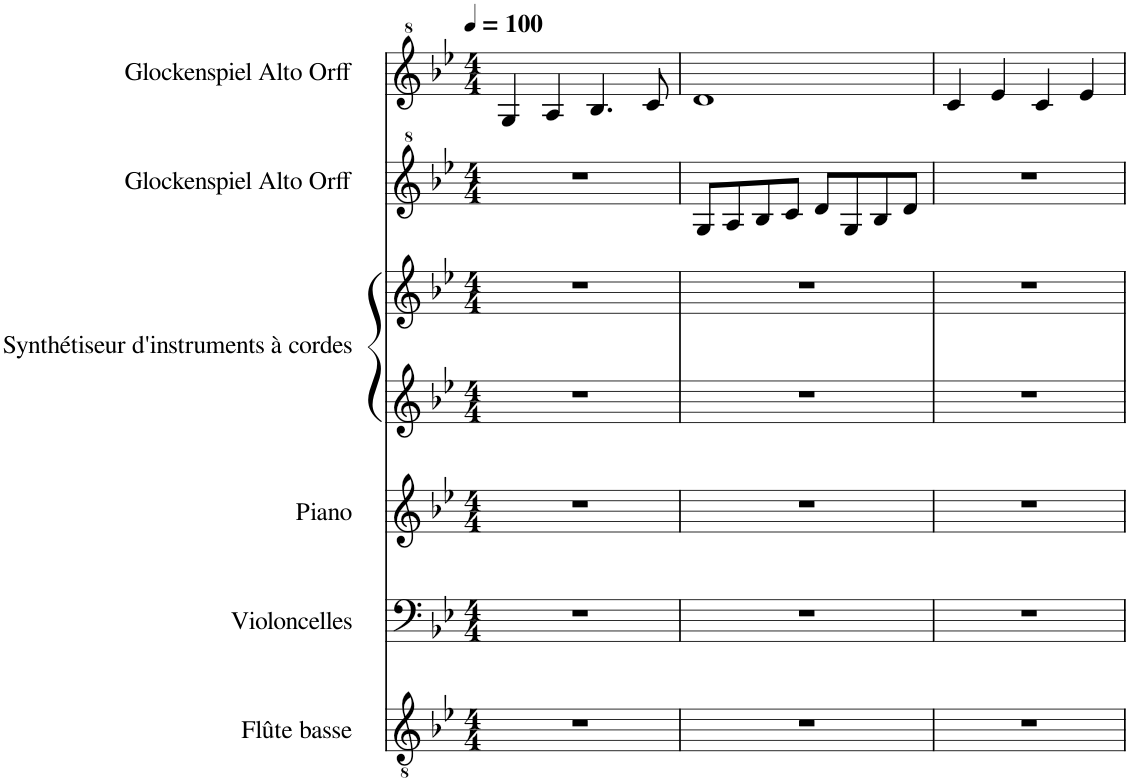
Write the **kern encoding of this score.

**kern	**kern	**kern	**kern	**kern	**kern	**kern
*part6	*part5	*part4	*part3	*part3	*part2	*part1
*staff7	*staff6	*staff5	*staff4	*staff3	*staff2	*staff1
*I"Flûte basse	*I"Violoncelles	*I"Piano	*I"Synthétiseur d'instruments à cordes	*	*I"Glockenspiel Alto Orff	*I"Glockenspiel Alto Orff
*I'Fl. B.	*I'Vlcs	*I'Pia.	*I'Synth.	*	*I'Glk. A. O.	*I'Glk. A. O.
*clefGv2	*clefF4	*clefG2	*clefG2	*clefG2	*clefG^2	*clefG^2
*k[b-e-]	*k[b-e-]	*k[b-e-]	*k[b-e-]	*k[b-e-]	*k[b-e-]	*k[b-e-]
*M4/4	*M4/4	*M4/4	*M4/4	*M4/4	*M4/4	*M4/4
*MM100	*MM100	*MM100	*MM100	*MM100	*MM100	*MM100
=1	=1	=1	=1	=1	=1	=1
1r	1r	1r	1r	1r	1r	4g/
.	.	.	.	.	.	4a/
.	.	.	.	.	.	4.b-/
.	.	.	.	.	.	8cc/
=2	=2	=2	=2	=2	=2	=2
1r	1r	1r	1r	1r	8g/L	1dd
.	.	.	.	.	8a/	.
.	.	.	.	.	8b-/	.
.	.	.	.	.	8cc/J	.
.	.	.	.	.	8dd/L	.
.	.	.	.	.	8g/	.
.	.	.	.	.	8b-/	.
.	.	.	.	.	8dd/J	.
=3	=3	=3	=3	=3	=3	=3
1r	1r	1r	1r	1r	1r	4cc/
.	.	.	.	.	.	4ee-/
.	.	.	.	.	.	4cc/
.	.	.	.	.	.	4ee-/
=	=	=	=	=	=	=
*-	*-	*-	*-	*-	*-	*-
